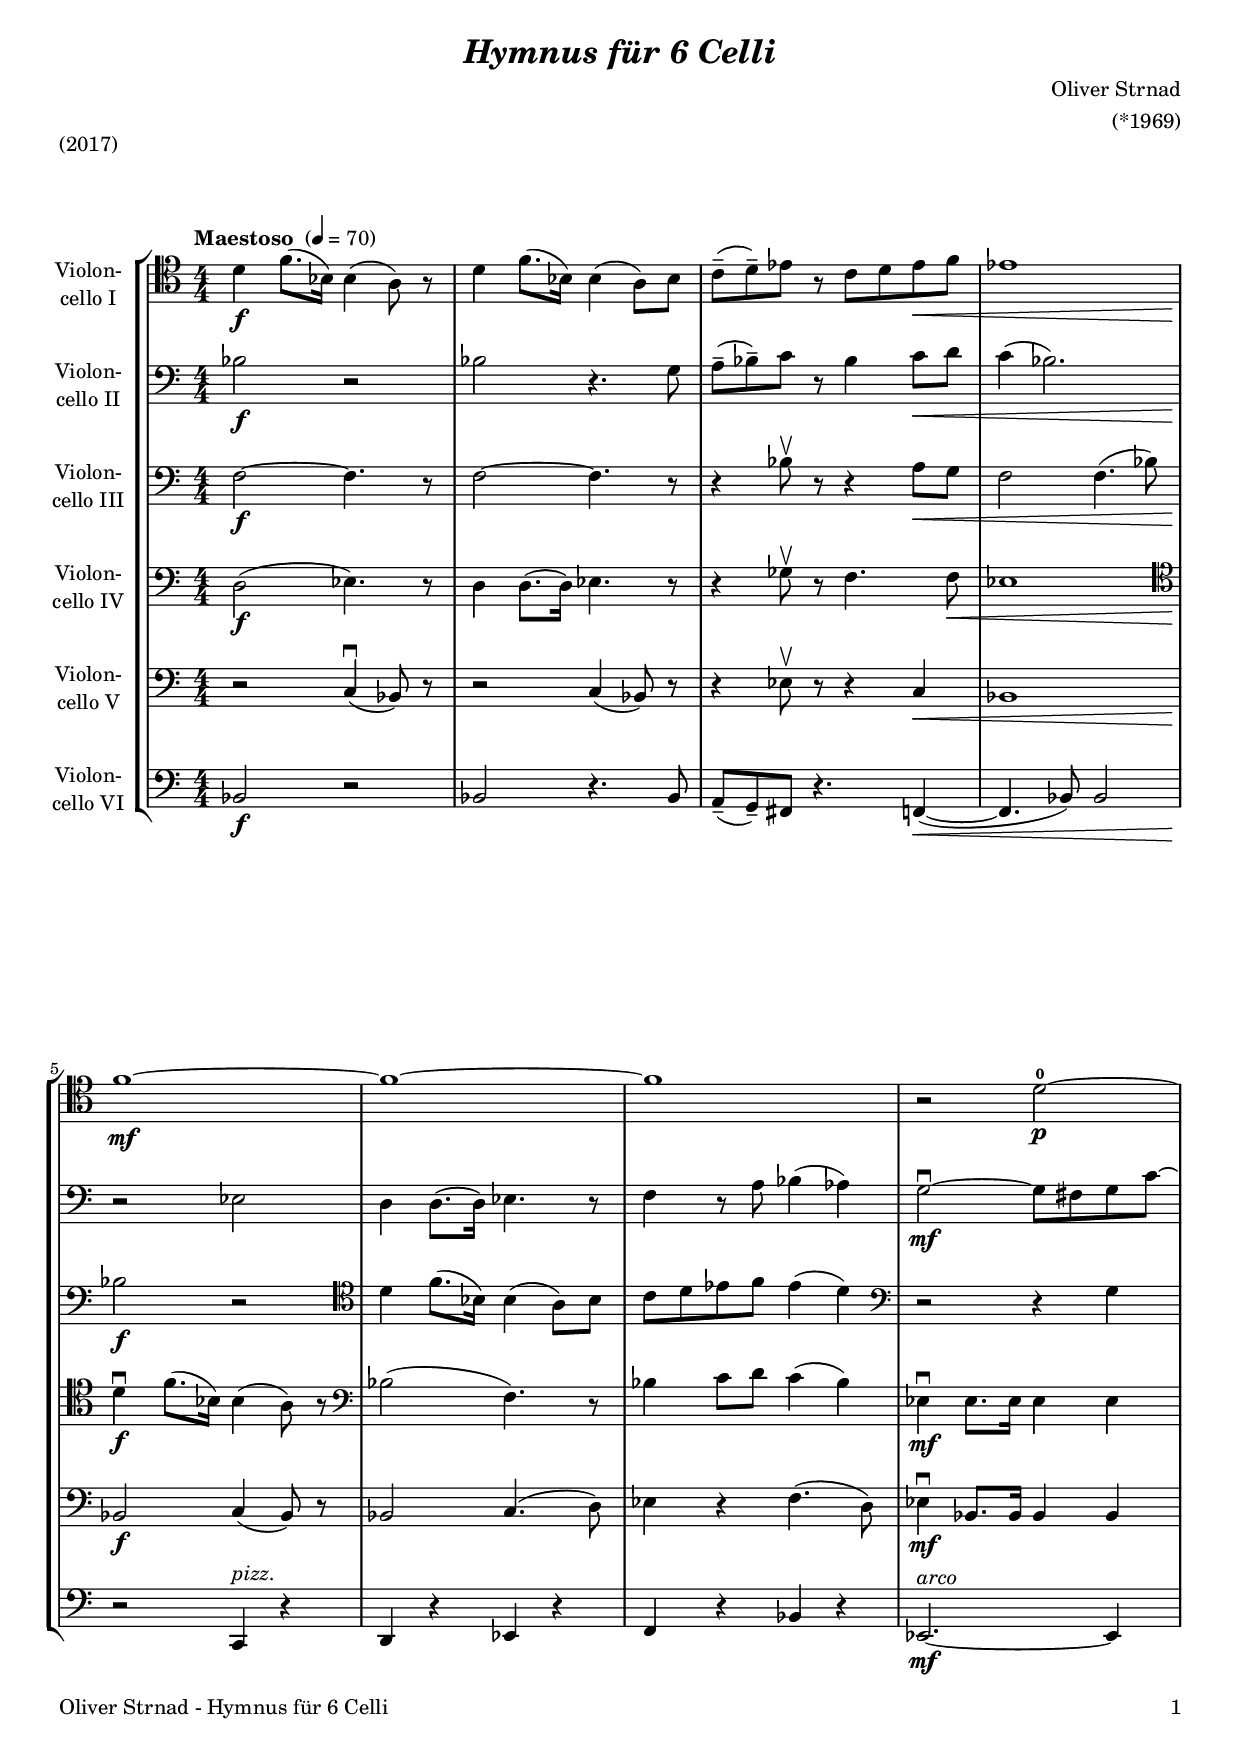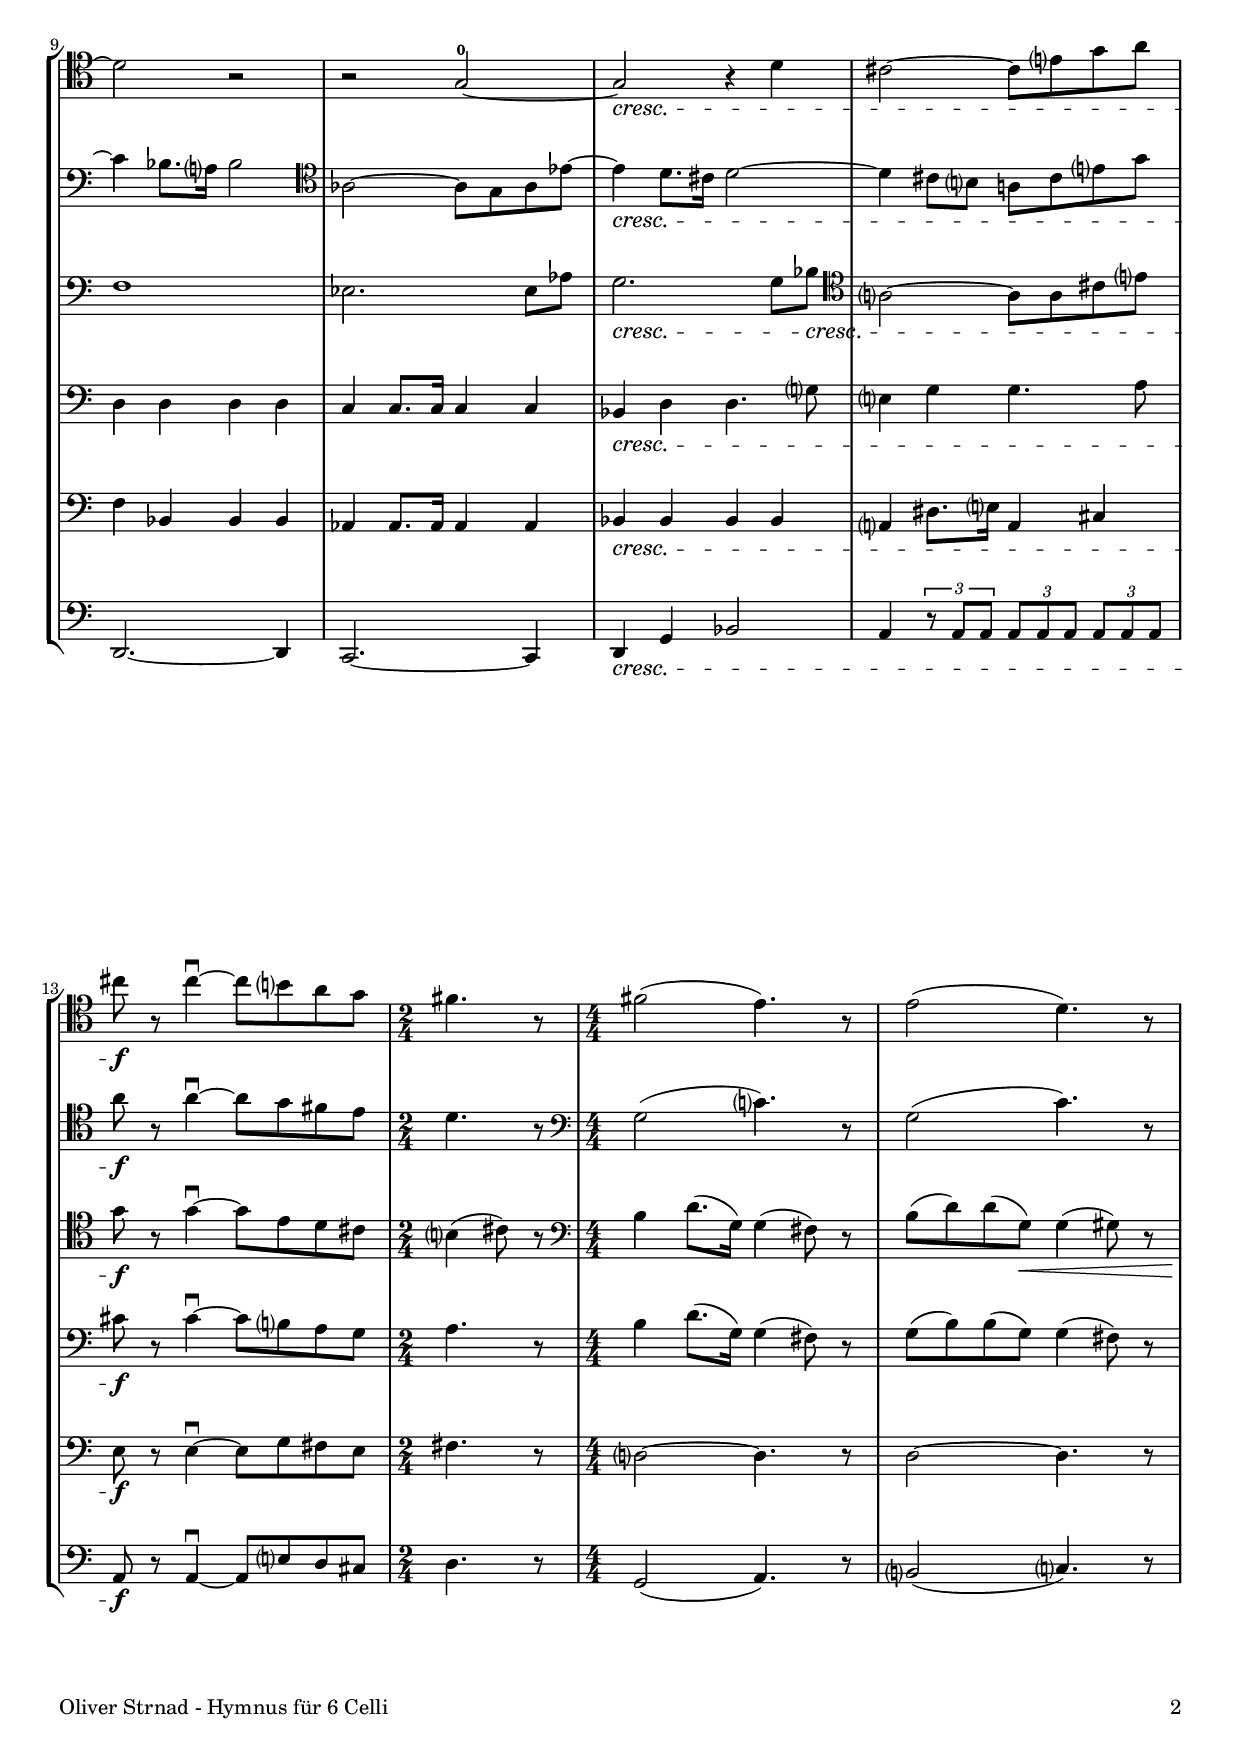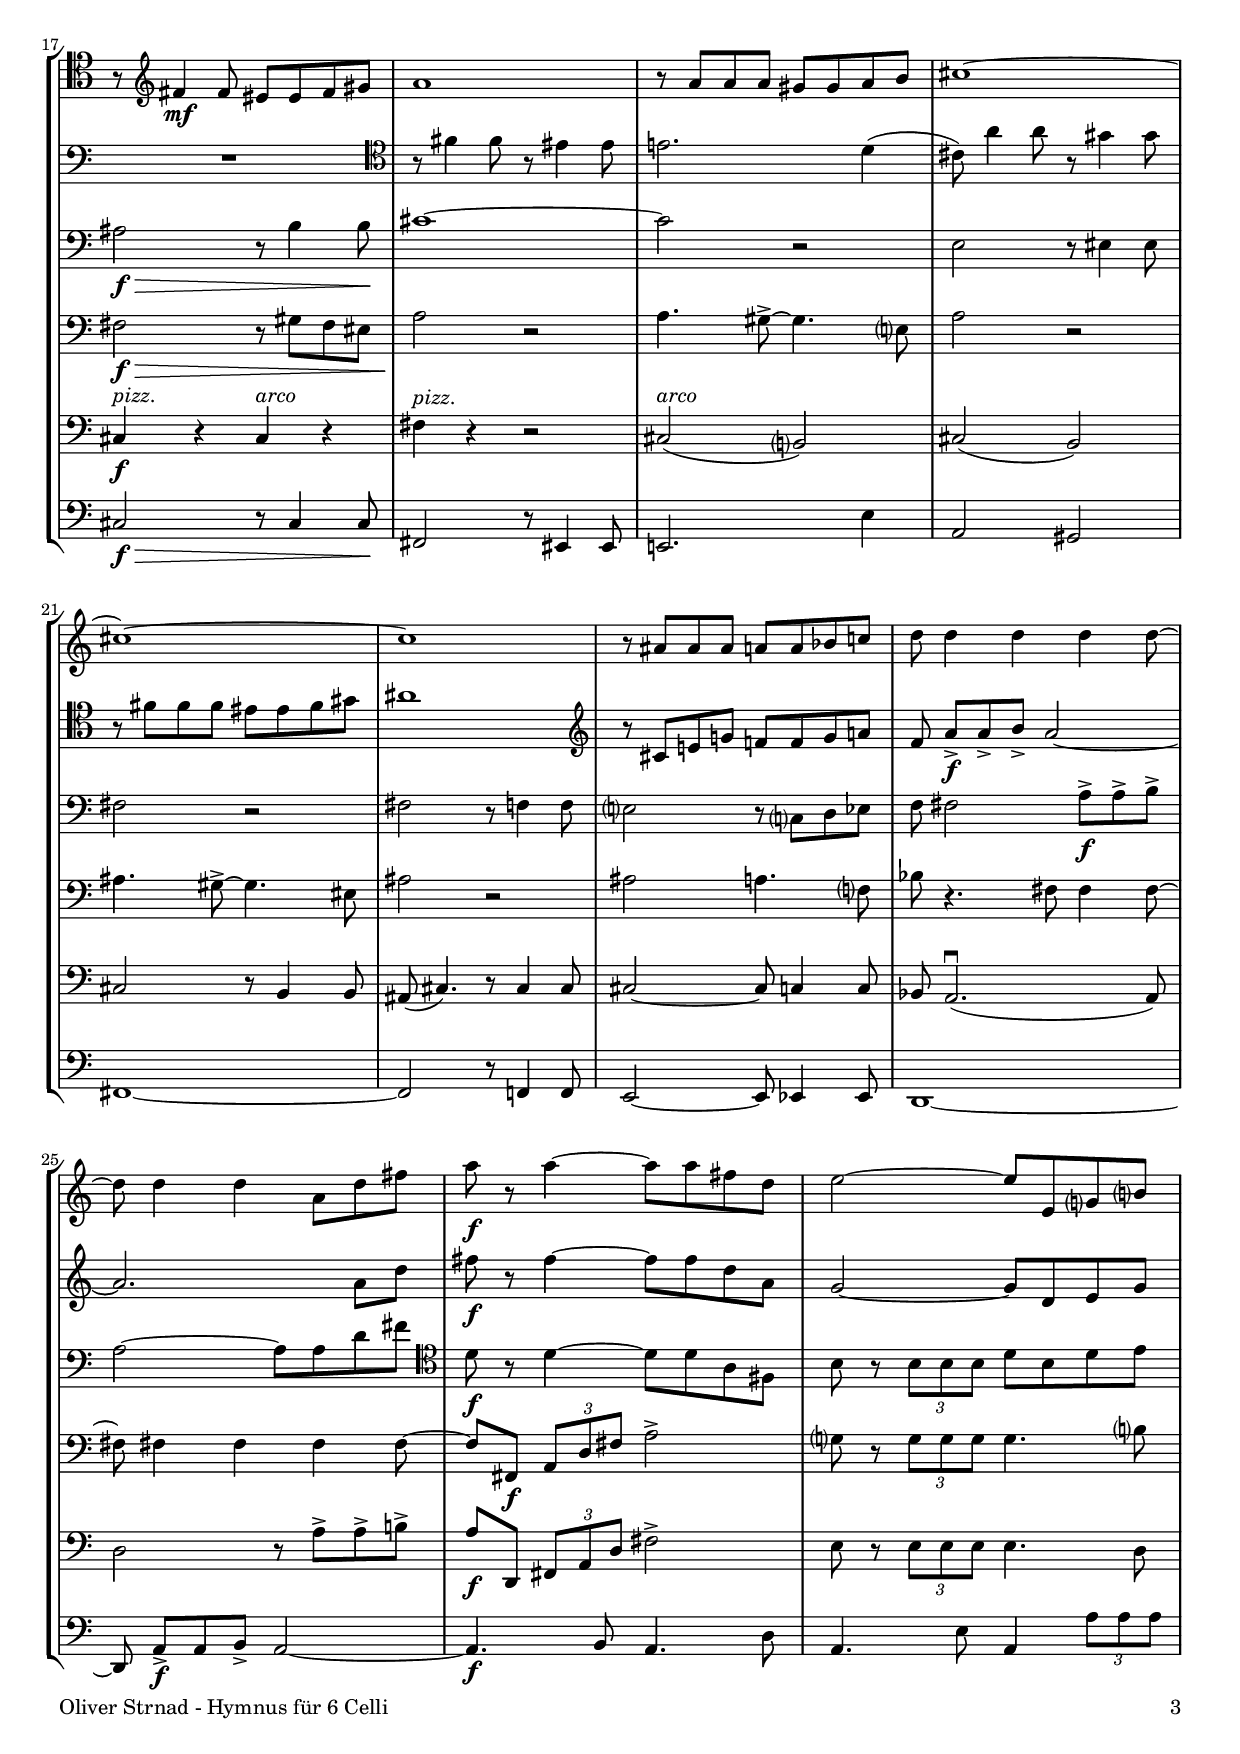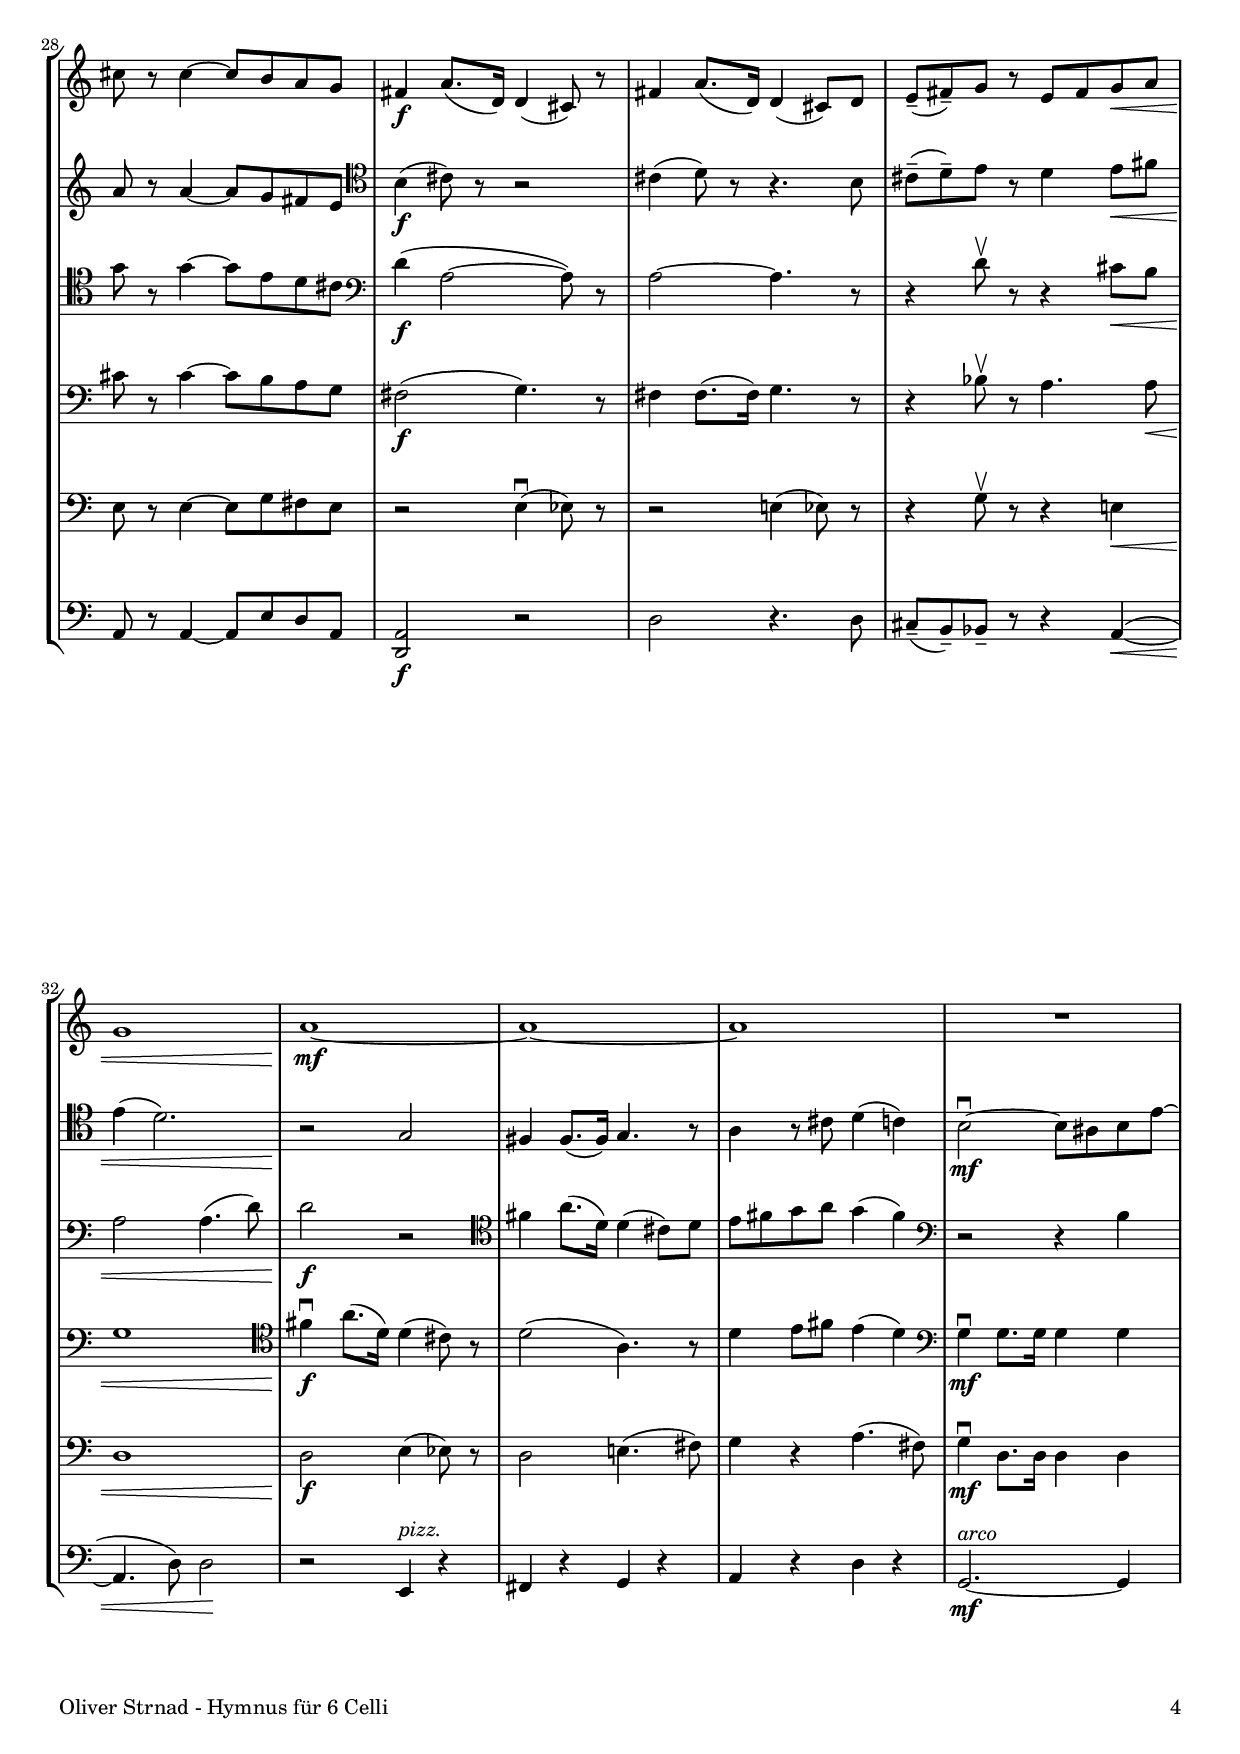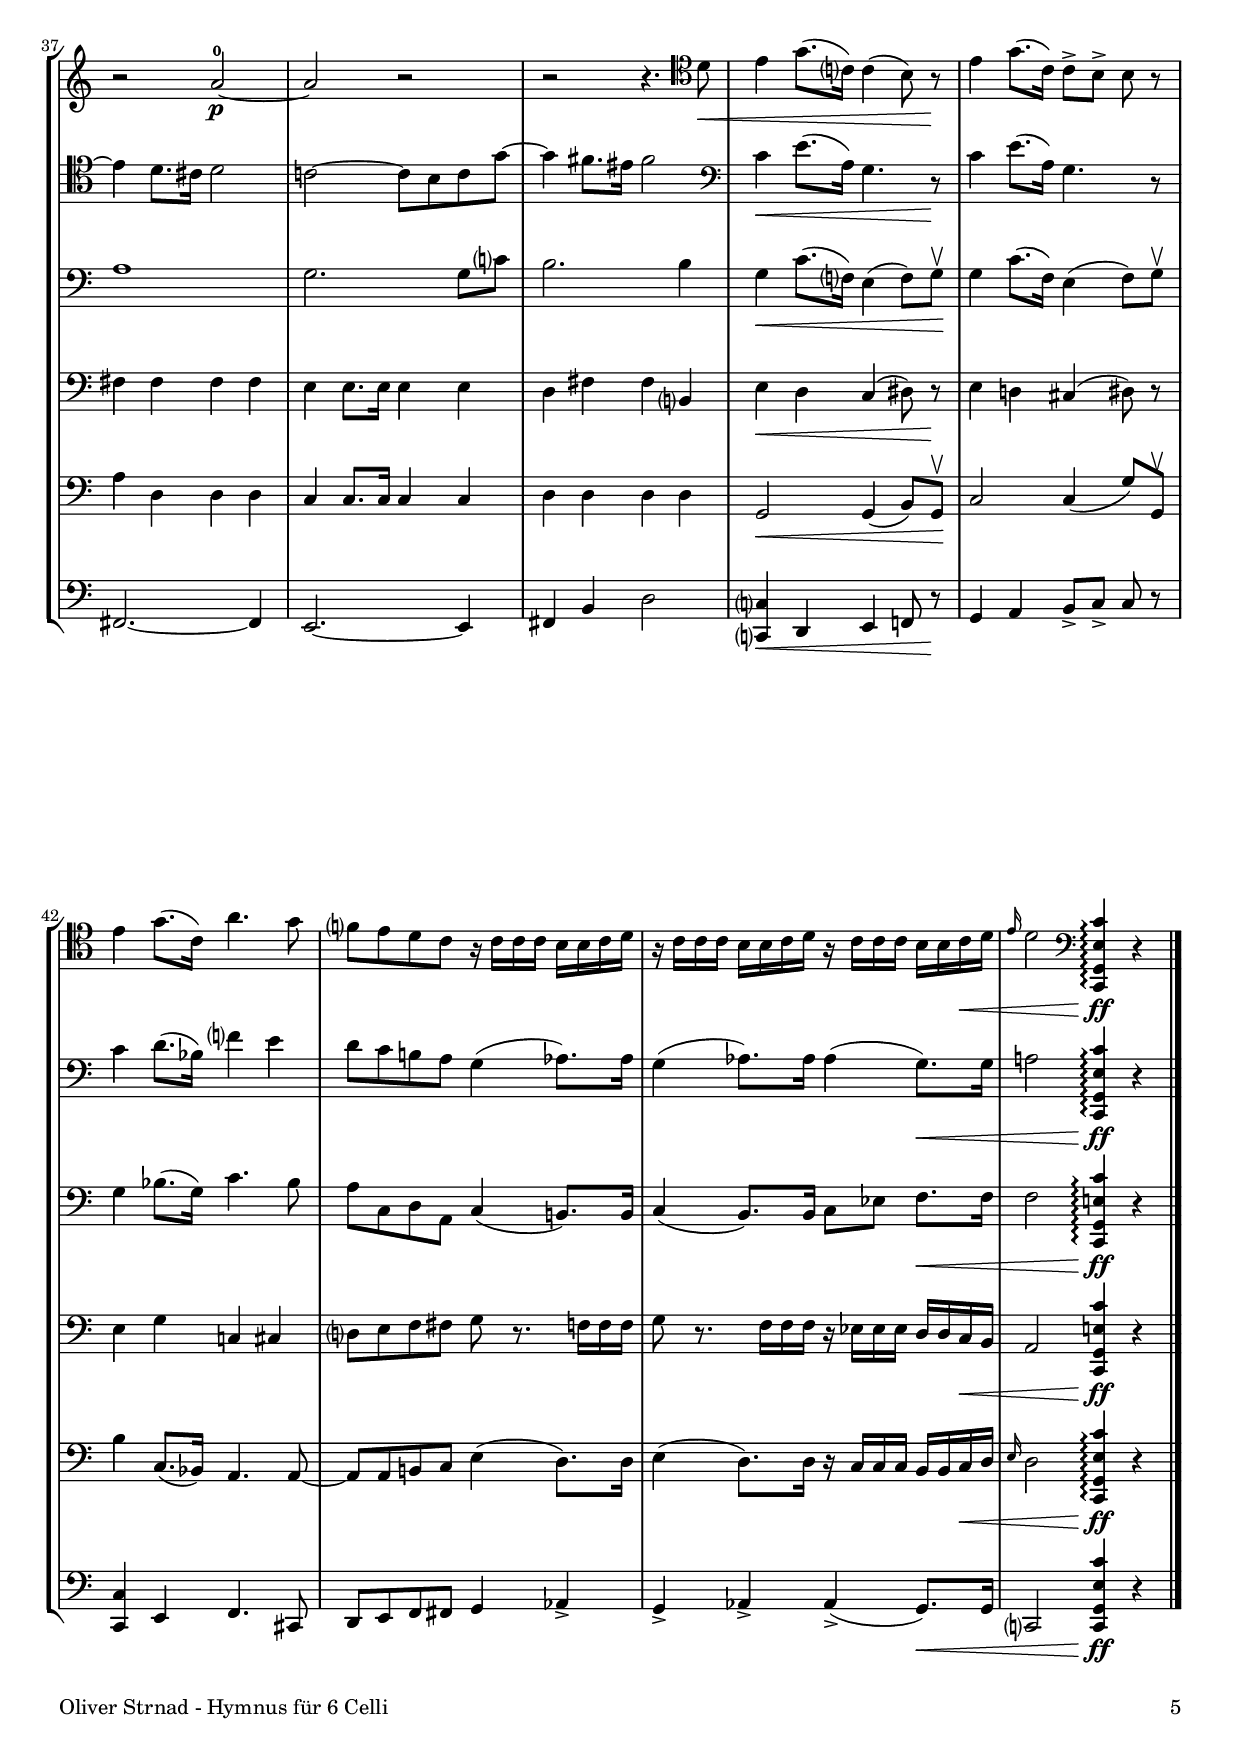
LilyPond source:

\version "2.22.0"
\include "deutsch.ly"
  
#(set-global-staff-size 18)

\header {
  title     = \markup \bold \italic "Hymnus für 6 Celli"
  composer  = "Oliver Strnad"
  arranger  = "(*1969)"
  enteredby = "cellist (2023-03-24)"
  piece     = "(2017)"
}

voiceconsts = {
  \key c \major
  \time 4/4
  \clef "bass"
  \numericTimeSignature
  \compressEmptyMeasures
  % Set default beaming for all staves
%  \set Timing.beamExceptions = #'()
%  \set Timing.baseMoment     = #(ly:make-moment 1 4)
%  \set Timing.beatStructure  = #'(1 1 1)
  \tempo "Maestoso " 4=70
}

mifl = "flute"
mivl = "violin"
miba = "cello"
mipz = "pizzicato strings"

arco = \markup \italic "arco"
pizz = \markup \italic "pizz."

va = \relative c' {
  \voiceconsts
  \clef "tenor"

  d4\f f8.( b,16) b4( a8) r
  d4 f8.( b,16) b4( a8) b
  c(-- d)-- es r c d es\< f
  es1

  f~\!\mf
  f~
  f
  r2 d~-0\p
  d r

  r g,~-0
  g\cresc r4 d'
  cis2~ cis8 e? g a
  cis\f r cis4~\downbow cis8 h? a g \time 2/4
  fis4. r8 \time 4/4

  fis2( e4.) r8
  e2( d4.) r8
  r \clef "treble" fis4\mf fis8 eis eis fis gis
  a1
  r8 a a a gis gis a h

  cis1~
  cis~
  cis
  r8 ais ais ais a a b c!
  d d4 d d d8~
  d d4 d a8 d fis

  a\f r a4~ a8 a fis d
  e2~ e8 e, g? h?
  cis r cis4~ cis8 h a g
  fis4\f a8.( d,16) d4( cis8) r

  fis4 a8.( d,16) d4( cis8) d
  e(-- fis)-- g r e fis g\< a
  g1
  a~\!\mf
  a~
  a

  R
  r2 a~-0\p
  a r
  r r4. \clef "tenor"
  d,8\< e4 g8.( c,?16) c4( h8) r\!
  e4 g8.( c,16) c8[-> h]-> h r

  e4 g8.( c,16) a'4. g8
  f? e d c r16 c c c h h c d
  r c c c h h c d r c c c h h c\< d
  \grace e d2 \clef "bass" <c,, g' e' c'>4\arpeggio\!\ff r \bar "|."
}

vb = \relative c' {
  \voiceconsts
  
  b2\f r
  b r4. g8
  a(-- b)-- c r b4 c8\< d
  c4( b2.)

  r2\! es,
  d4 d8.( d16) es4. r8
  f4 r8 a b4( as)
  g2~\downbow\mf g8 fis g c~
  c4 b8. a?16 b2 \clef "tenor"

  as~ as8 g as es'~
  es4\cresc d8. cis16 d2~
  d4 cis8 h? a! cis e? g
  a\f r a4~\downbow a8 g fis e \time 2/4
  d4. r8 \time 4/4 \clef "bass"

  g,2( c?4.) r8
  g2( c4.) r8
  R1 \clef "tenor"
  r8 fis4 fis8 r eis4 eis8
  e!2. d4(

  cis8) a'4 a8 r gis4 gis8
  r fis fis fis eis eis fis gis
  ais1 \clef "treble"
  r8 cis, e! g! f! f g a!
  f a[->\f a-> h]-> a2~
  a2. a8 d

  fis\f r fis4~ fis8 fis d a
  g2~ g8 d e g
  a r a4~ a8 g fis e \clef "tenor"
  h4(\f cis8) r r2
  cis4( d8) r r4. h8

  cis(-- d)-- e r d4 e8\< fis
  e4( d2.)
  r2\! g,
  fis4 fis8.( fis16) g4. r8
  a4 r8 cis d4( c)

  h2~\downbow\mf h8 ais h e~
  e4 d8. cis16 d2
  c!~ c8 h c g'~
  g4 fis8. eis16 fis2 \clef "bass"
  c4\< e8.( a,16) g4. r8\!

  c4 e8.( a,16) g4. r8
  c4 d8.( b16) f'?4 e
  d8 c h! a g4( as8.) as16
  g4( as8.) as16 as4( g8.)\< g16
  a!2 <c,, g' e' c'>4\arpeggio\!\ff r \bar "|."
}

vc = \relative c {
  \voiceconsts
  
  f2~\f f4. r8
  f2~ f4. r8
  r4 b8\upbow r r4 a8\< g
  f2 f4.( b8)

  b2\!\f r \clef "tenor"
  d4 f8.( b,16) b4( a8) b
  c d es f es4( d) \clef "bass"
  r2 r4 g,
  f1

  es2. es8 as
  g2.\cresc g8 b\cresc \clef "tenor"
  a?2~ a8 a cis e?
  g\f r g4~\downbow g8 e d cis \time 2/4
  h?4( cis8) r \time 4/4 \clef "bass"

  h4 d8.( g,16) g4( fis8) r
  h( d) d( g,)\< g4( gis8) r
  ais2\!\f\> r8 h4 h8\!
  cis1~
  cis2 r

  e, r8 eis4 eis8
  fis2 r
  fis r8 f4 f8
  e?2 r8 c? d es
  f fis2 a8->\f a-> h->
  a2~ a8 a d fis \clef "tenor"

  d\f r d4~ d8 d a fis
  h r \tuplet 3/2 4 { h h h } d h d e
  g r g4~ g8 e d cis \clef "bass"
  d4(\f a2~ a8) r
  a2~ a4. r8

  r4 d8\upbow r r4 cis8\< h
  a2 a4.( d8)
  d2\!\f r \clef "tenor"
  fis4 a8.( d,16) d4( cis8) d
  e fis g a g4( fis) \clef "bass"

  r2 r4 h,
  a1
  g2. g8 c?
  h2. h4
  g\< c8.( f,?16) e4( f8) g\upbow\!

  g4 c8.( f,16) e4( f8) g\upbow
  g4 b8.( g16) c4. b8
  a c, d a c4( h!8.) h16
  c4( h8.) h16 c8 es f8.\< f16
  f2 <c, g' e'! c'>4\arpeggio\!\ff r \bar "|."
}

vd = \relative c {
  \voiceconsts

  d2(\f es4.) r8
  d4 d8.( d16) es4. r8
  r4 ges8\upbow r f4. f8\<
  es1 \clef "tenor"

  d'4\downbow\!\f f8.( b,16) b4( a8) r \clef "bass"
  b2( f4.) r8
  b4 c8 d c4( b)
  es,\downbow\mf es8. es16 es4 es
  d d d d

  c c8. c16 c4 c
  b\cresc d d4. g?8
  e?4 g g4. a8
  cis\f r cis4~\downbow cis8 h? a g \time 2/4
  a4. r8 \time 4/4

  h4 d8.( g,16) g4( fis8) r
  g( h) h( g) g4( fis8) r
  fis2\f\> r8 gis fis eis
  a2\! r
  a4. gis8~-> gis4. e?8

  a2 r
  ais4. gis8~-> gis4. eis8
  ais2 r
  ais a4. f?8
  b r4. fis8 fis4 fis8~
  fis fis4 fis fis fis8~

  fis fis,\f \tuplet 3/2 4 { a d fis } a2->
  g?8 r \tuplet 3/2 4 { g g g } g4. h?8
  cis r cis4~ cis8 h a g
  fis2(\f g4.) r8
  fis4 fis8.( fis16) g4. r8

  r4 b8\upbow r a4. a8\<
  g1 \clef "tenor"
  fis'4\downbow\f a8.( d,16) d4( cis8) r
  d2( a4.) r8
  d4 e8 fis e4( d) \clef "bass"

  g,\downbow\mf g8. g16 g4 g
  fis fis fis fis
  e e8. e16 e4 e
  d fis fis h,?
  e\< d c( dis8) r\!

  e4 d! cis( dis8) r
  e4 g c,! cis
  d?8 e f fis g r8. f16 f f
  g8 r8. f16 f f r es es es d d c\< h
  a2 <c, g' e'! c'>4\!\ff r \bar "|."
}

ve = \relative c {
  \voiceconsts

  r2 c4(\downbow b8) r
  r2 c4( b8) r
  r4 es8\upbow r r4 c\<
  b1

  b2\!\f c4( b8) r
  b2 c4.( d8)
  es4 r f4.( d8)
  es4\downbow\mf b8. b16 b4 b
  f' b, b b

  as as8. as16 as4 as
  b\cresc b b b
  a? dis8. e?16 a,4 cis
  e8\f r e4~\downbow e8 g fis e \time 2/4
  fis4. r8 \time 4/4

  d?2~ d4. r8
  d2~ d4. r8
  \set Staff.midiInstrument = \mipz
  cis4^\pizz\f r
  \set Staff.midiInstrument = \miba
  cis^\arco r
  \set Staff.midiInstrument = \mipz
  fis^\pizz r r2
  \set Staff.midiInstrument = \miba
  cis2(^\arco h?)

  cis( h)
  cis r8 h4 h8
  ais( cis4.) r8 cis4 cis8
  cis2~ cis8 c4 c8
  b a2.(\downbow a8)
  d2 r8 a'-> a-> h!->

  a\f d,, \tuplet 3/2 4 { fis a d } fis2->
  e8 r \tuplet 3/2 4 { e e e } e4. d8
  e r e4~ e8 g fis e
  r2 e4(\downbow es8) r
  r2 e!4( es8) r

  r4 g8\upbow r r4 e!\<
  d1
  d2\!\f e4( es8) r
  d2 e!4.( fis8)
  g4 r a4.( fis8)

  g4\downbow\mf d8. d16 d4 d
  a' d, d d
  c c8. c16 c4 c
  d d d d
  g,2\< g4( h8) g\upbow\!

  c2 c4( g'8) g,\upbow
  h'4 c,8.( b16) a4. a8~
  a a h! c e4( d8.) d16
  e4( d8.) d16 r c c c h h c\< d
  \grace e d2 <c, g' e' c'>4\arpeggio\!\ff r \bar "|."
}

vf = \relative c {
  \voiceconsts

  b2\f r
  b r4. b8
  a(-- g)-- fis r4. f!4(~\<
  f4. b8) b2

  \set Staff.midiInstrument = \mipz
  r\! c,4^\pizz r
  d r es r
  f r b r
  \set Staff.midiInstrument = \miba
  es,2.~^\arco\mf es4
  d2.~ d4

  c2.~ c4
  d\cresc g b2
  a4 \tuplet 3/2 4 { r8 a a a[ a a] a a a }
  a\f r a4~\downbow a8 e'? d cis \time 2/4
  d4. r8 \time 4/4

  g,2( a4.) r8
  h?2( c?4.) r8
  cis2\f\> r8 cis4 cis8\!
  fis,2 r8 eis4 eis8
  e!2. e'4

  a,2 gis
  fis1~
  fis2 r8 f4 f8
  e2~ e8 es4 es8
  d1~
  d8 a'[->\f a h]-> a2~

  a4.\f h8 a4. d8
  a4. e'8 a,4 \tuplet 3/2 4 { a'8 a a }
  a, r a4~ a8 e'd a
  <d, a'>2\f r
  d' r4. d8

  cis(-- h)-- b-- r r4 a(~\<
  a4. d8) d2\!
  \set Staff.midiInstrument = \mipz
  r e,4^\pizz r
  fis r g r
  a r d r

  \set Staff.midiInstrument = \miba
  g,2.~^\arco\mf g4
  fis2.~ fis4
  e2.~ e4
  fis h d2
  <c,? c'?>4\< d e f!8 r\!

  g4 a h8[-> c]-> c r
  <c, c'>4 e f4. cis8
  d e f fis g4 as->
  g-> as-> as(-> g8.)\< g16
  c,?2 <c g' e' c'>4\!\ff r \bar "|."
}


music = \new StaffGroup <<
      \new Staff {
	\set Staff.midiInstrument = \miba
	\set Staff.instrumentName = \markup \center-column { "Violon-" "cello I" }
	\transpose c c { \va }
      }

      \new Staff {
	\set Staff.midiInstrument = \miba
	\set Staff.instrumentName = \markup \center-column { "Violon-" "cello II" }
	\transpose c c { \vb }
      }

      \new Staff {
	\set Staff.midiInstrument = \miba
	\set Staff.instrumentName = \markup \center-column { "Violon-" "cello III" }
	\transpose c c { \vc }
      }

      \new Staff {
	\set Staff.midiInstrument = \miba
	\set Staff.instrumentName = \markup \center-column { "Violon-" "cello IV" }
	\transpose c c { \vd }
      }

      \new Staff {
	\set Staff.midiInstrument = \miba
	\set Staff.instrumentName = \markup \center-column { "Violon-" "cello V" }
	\transpose c c { \ve }
      }

      \new Staff {
	\set Staff.midiInstrument = \miba
	\set Staff.instrumentName = \markup \center-column { "Violon-" "cello VI" }
	\transpose c c { \vf }
      }
>>
\book {
   \paper {
    print-page-number = ##t
    print-first-page-number = ##t
    ragged-last-bottom = ##f
    oddHeaderMarkup = \markup \null
    evenHeaderMarkup = \markup \null
    oddFooterMarkup = \markup {
      \fill-line {
        \on-the-fly #print-page-number-check-first
        "Oliver Strnad - Hymnus für 6 Celli" \fromproperty #'page:page-number-string
      }
    }
    evenFooterMarkup = \oddFooterMarkup
  } \score {
    \music
    \layout {}
  }

  \score {
    \unfoldRepeats \music

    \midi {
      \context {
        \Score
      }
    }
  }
}